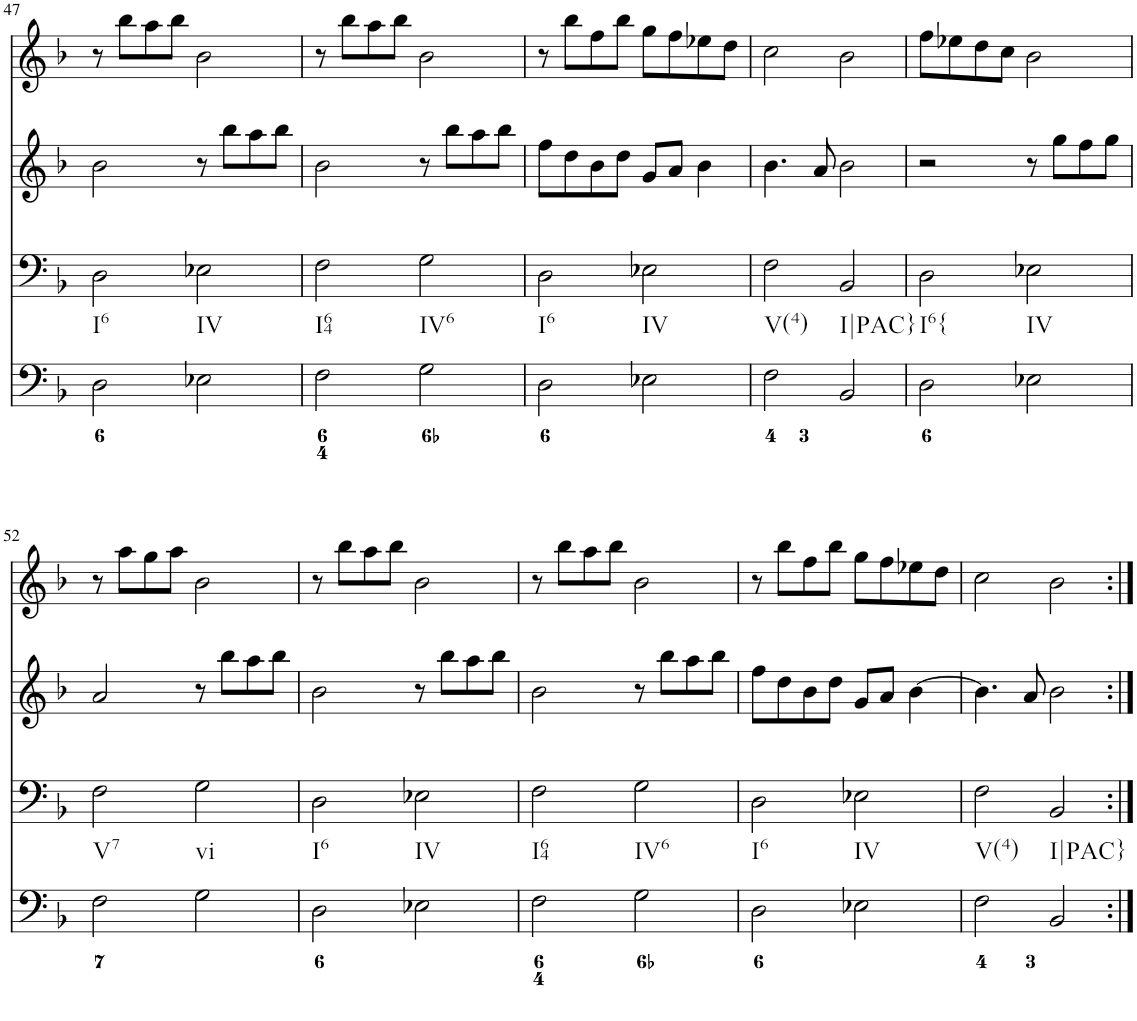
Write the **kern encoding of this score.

**kern	**kern	**kern	**kern
*part4	*part3	*part2	*part1
*staff4	*staff3	*staff2	*staff1
*I"Piano	*I"Piano	*I"Piano	*I"Piano
*I'Pno	*I'Pno	*I'Pno	*I'Pno
!!LO:PB:g=z
*clefF4	*clefF4	*clefG2	*clefG2
*k[b-]	*k[b-]	*k[b-]	*k[b-]
*d:	*d:	*d:	*d:
*M2/2	*M2/2	*M2/2	*M2/2
*met(c|)	*met(c|)	*met(c|)	*met(c|)
=47	=47	=47	=47
!	!LO:TX:b:t=I6	!	!
2D\	2D\	2b-\	8r
.	.	.	8bb-\L
.	.	.	8aa\
.	.	.	8bb-\J
!	!LO:TX:b:t=IV	!	!
2E-X\	2E-X\	8r	2b-\
.	.	8bb-\L	.
.	.	8aa\	.
.	.	8bb-\J	.
=48	=48	=48	=48
!	!LO:TX:b:t=I64	!	!
2F\	2F\	2b-\	8r
.	.	.	8bb-\L
.	.	.	8aa\
.	.	.	8bb-\J
!	!LO:TX:b:t=IV6	!	!
2G\	2G\	8r	2b-\
.	.	8bb-\L	.
.	.	8aa\	.
.	.	8bb-\J	.
=49	=49	=49	=49
!	!LO:TX:b:t=I6	!	!
2D\	2D\	8ff\L	8r
.	.	8dd\	8bb-\L
.	.	8b-\	8ff\
.	.	8dd\J	8bb-\J
!	!LO:TX:b:t=IV	!	!
2E-X\	2E-X\	8g/L	8gg\L
.	.	8a/J	8ff\
.	.	4b-\	8ee-X\
.	.	.	8dd\J
=50	=50	=50	=50
!	!LO:TX:b:t=V(4)	!	!
2F\	2F\	4.b-\	2cc\
.	.	8a/	.
!	!LO:TX:b:t=I|PAC}	!	!
2BB-/	2BB-/	2b-\	2b-\
=51	=51	=51	=51
!	!LO:TX:b:t=I6{	!	!
2D\	2D\	2r	8ff\L
.	.	.	8ee-X\
.	.	.	8dd\
.	.	.	8cc\J
!	!LO:TX:b:t=IV	!	!
2E-X\	2E-X\	8r	2b-\
.	.	8gg\L	.
.	.	8ff\	.
.	.	8gg\J	.
!!LO:LB:g=z
=52	=52	=52	=52
!	!LO:TX:b:t=V7	!	!
2F\	2F\	2a/	8r
.	.	.	8aa\L
.	.	.	8gg\
.	.	.	8aa\J
!	!LO:TX:b:t=vi	!	!
2G\	2G\	8r	2b-\
.	.	8bb-\L	.
.	.	8aa\	.
.	.	8bb-\J	.
=53	=53	=53	=53
!	!LO:TX:b:t=I6	!	!
2D\	2D\	2b-\	8r
.	.	.	8bb-\L
.	.	.	8aa\
.	.	.	8bb-\J
!	!LO:TX:b:t=IV	!	!
2E-X\	2E-X\	8r	2b-\
.	.	8bb-\L	.
.	.	8aa\	.
.	.	8bb-\J	.
=54	=54	=54	=54
!	!LO:TX:b:t=I64	!	!
2F\	2F\	2b-\	8r
.	.	.	8bb-\L
.	.	.	8aa\
.	.	.	8bb-\J
!	!LO:TX:b:t=IV6	!	!
2G\	2G\	8r	2b-\
.	.	8bb-\L	.
.	.	8aa\	.
.	.	8bb-\J	.
=55	=55	=55	=55
!	!LO:TX:b:t=I6	!	!
2D\	2D\	8ff\L	8r
.	.	8dd\	8bb-\L
.	.	8b-\	8ff\
.	.	8dd\J	8bb-\J
!	!LO:TX:b:t=IV	!	!
2E-X\	2E-X\	8g/L	8gg\L
.	.	8a/J	8ff\
.	.	[4b-\	8ee-X\
.	.	.	8dd\J
=56	=56	=56	=56
!	!LO:TX:b:t=V(4)	!	!
2F\	2F\	4.b-\]	2cc\
.	.	8a/	.
!	!LO:TX:b:t=I|PAC}	!	!
2BB-/	2BB-/	2b-\	2b-\
=:|!	=:|!	=:|!	=:|!
*-	*-	*-	*-
